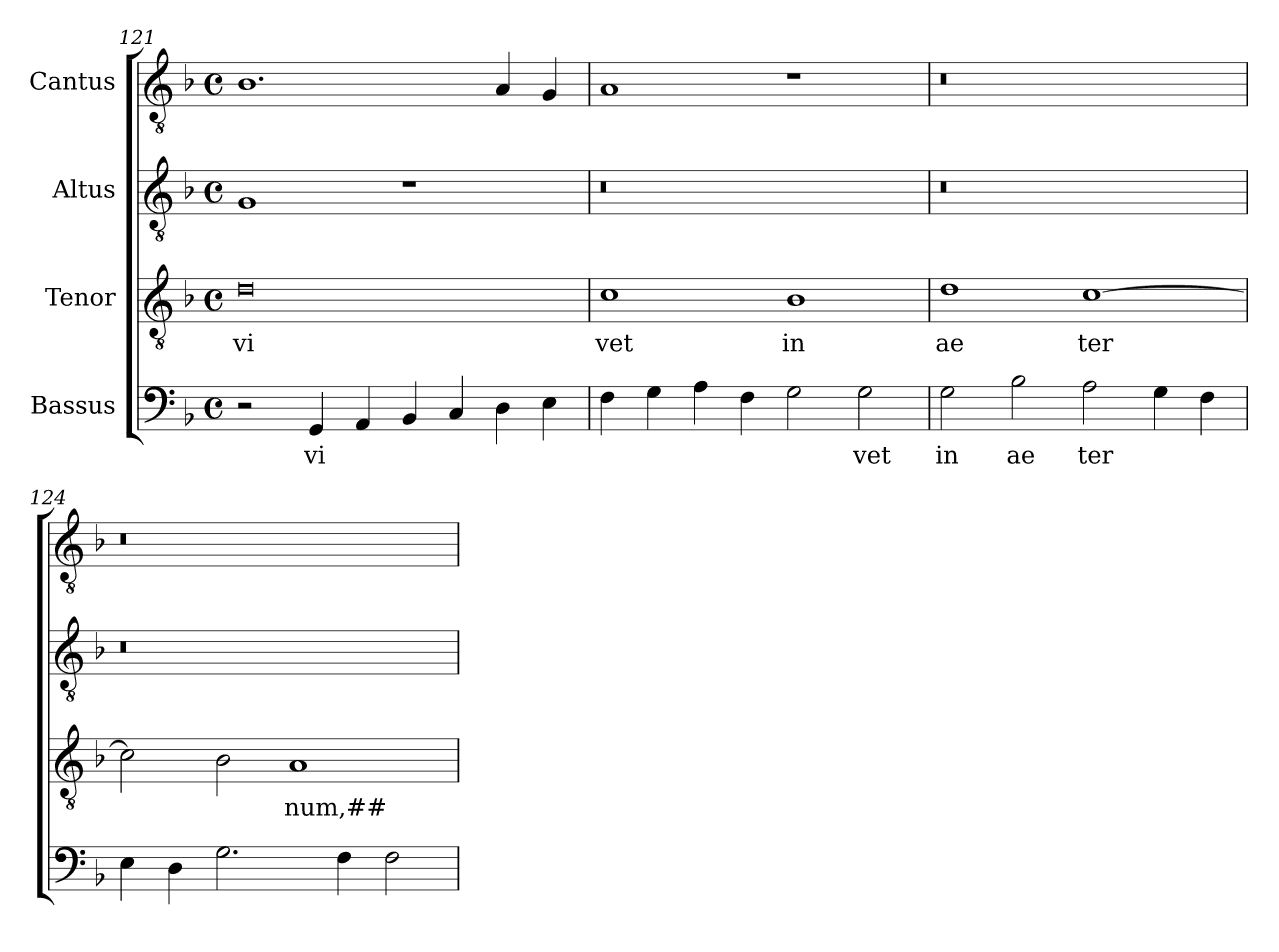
**kern	**text	**kern	**text	**kern	**kern
*part4	*part4	*part3	*part3	*part2	*part1
*staff4	*staff4	*staff3	*staff3	*staff2	*staff1
*I"Bassus	*	*I"Tenor	*	*I"Altus	*I"Cantus
*clefF4	*	*clefGv2	*	*clefGv2	*clefGv2
*k[b-]	*	*k[b-]	*	*k[b-]	*k[b-]
*F:	*	*F:	*	*F:	*F:
*M4/4	*	*M4/4	*	*M4/4	*M4/4
*met(c)	*	*met(c)	*	*met(c)	*met(c)
=121	=121	=121	=121	=121	=121
!	!	!	!LO:LY:b:cj	!	!
2r	.	0d	vi	1G	1.B-
!	!LO:LY:b:cj	!	!	!	!
4GG/	vi	.	.	.	.
4AA/	.	.	.	.	.
4BB-/	.	.	.	1r	.
4C/	.	.	.	.	.
4D\	.	.	.	.	4A/
4E\	.	.	.	.	4G/
=122	=122	=122	=122	=122	=122
!	!	!	!LO:LY:b:cj	!	!
4F\	.	1c	vet	0r	1A
4G\	.	.	.	.	.
4A\	.	.	.	.	.
4F\	.	.	.	.	.
!	!	!	!LO:LY:b:cj	!	!
2G\	.	1B-	in	.	1r
!	!LO:LY:b:cj	!	!	!	!
2G\	vet	.	.	.	.
=123	=123	=123	=123	=123	=123
!	!LO:LY:b:cj	!	!LO:LY:b:cj	!	!
2G\	in	1d	ae	0r	0r
!	!LO:LY:b:cj	!	!	!	!
2B-\	ae	.	.	.	.
!	!LO:LY:b	!	!LO:LY:b:cj	!	!
2A\	ter	[<1c	ter	.	.
4G\	.	.	.	.	.
4F\	.	.	.	.	.
!!LO:PB:g=z
=124	=124	=124	=124	=124	=124
4E\	.	2c\]	.	0r	0r
4D\	.	.	.	.	.
2.G\	.	2B-\	.	.	.
!	!	!	!LO:LY:b:cj	!	!
.	.	1A	num,##	.	.
4F\	.	.	.	.	.
2F\	.	.	.	.	.
=	=	=	=	=	=
*-	*-	*-	*-	*-	*-
